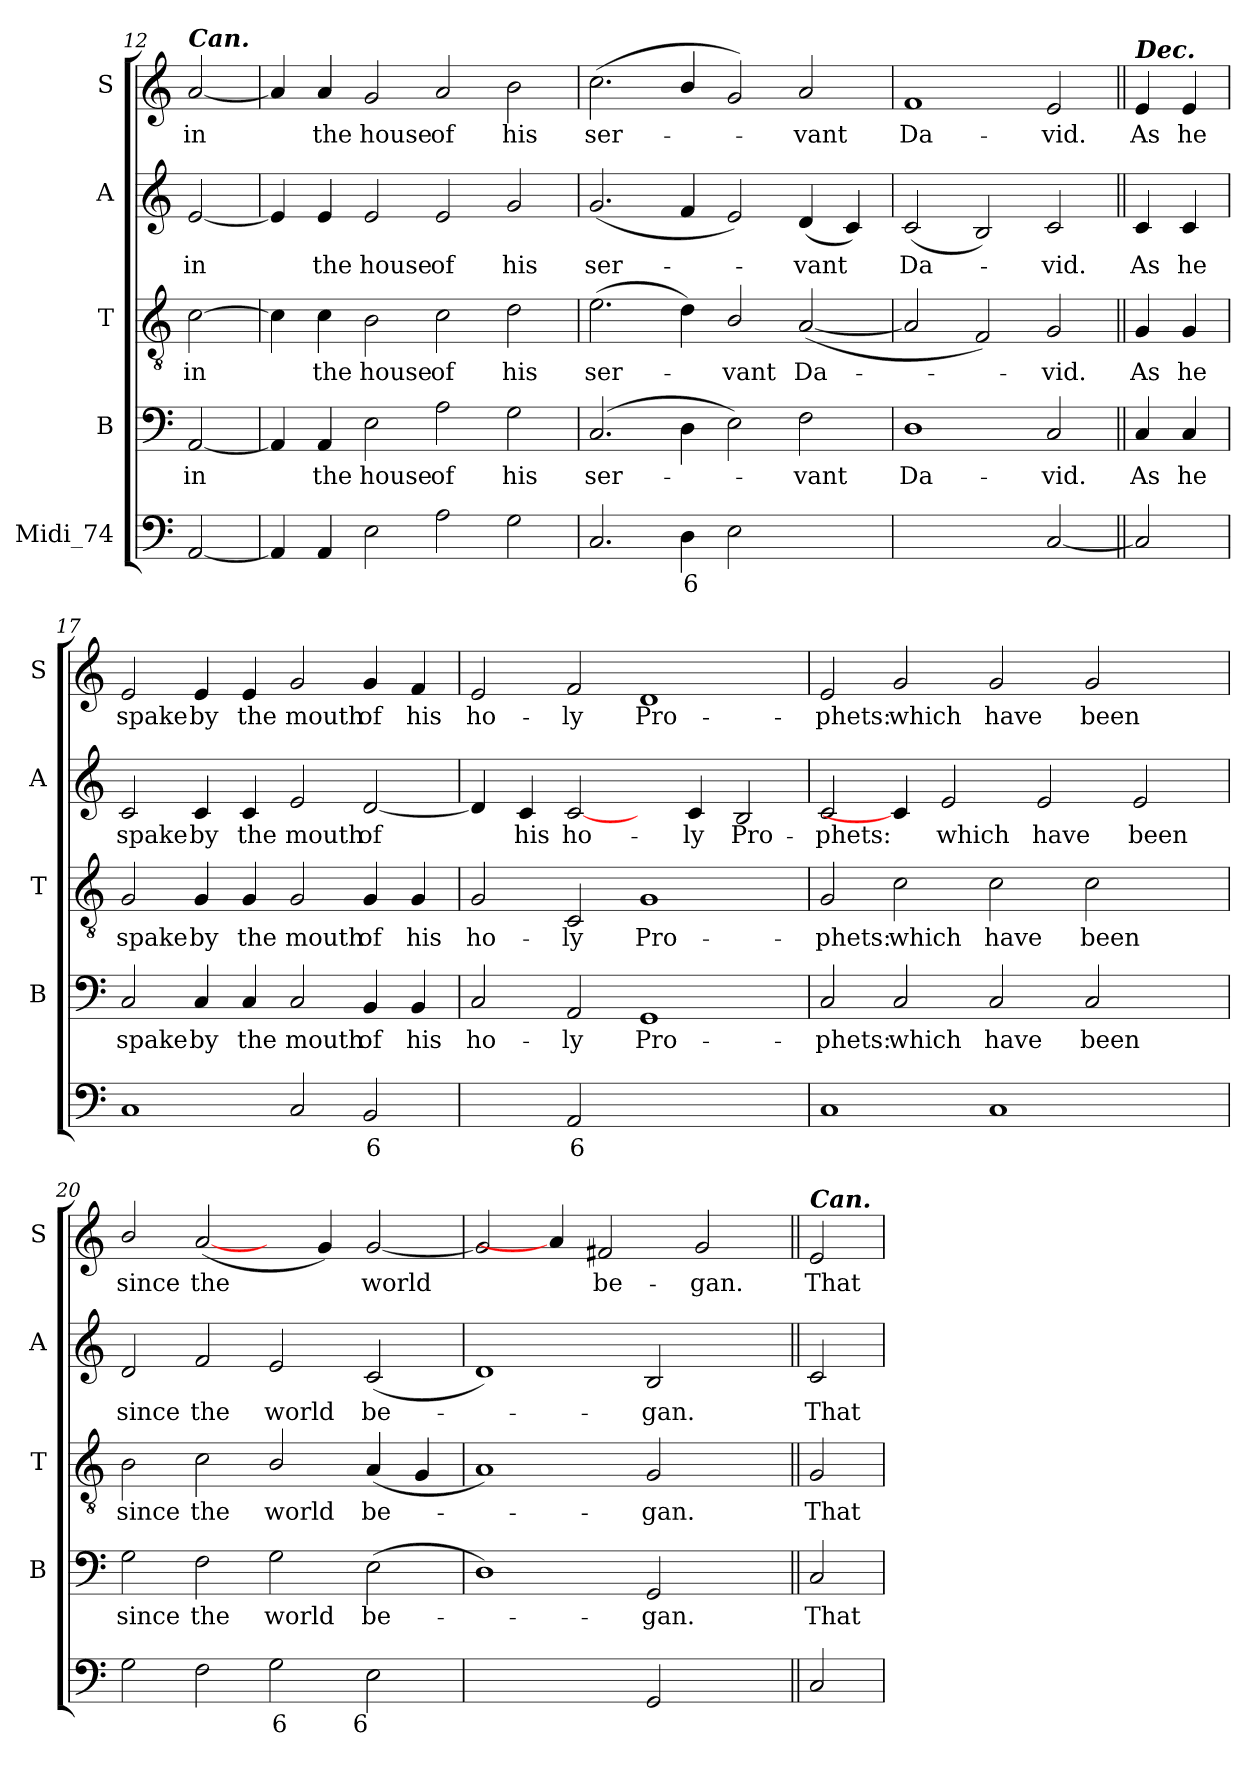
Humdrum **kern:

**kern	**text	**kern	**text	**kern	**text	**kern	**text	**kern	**text
*part5	*part5	*part4	*part4	*part3	*part3	*part2	*part2	*part1	*part1
*staff5	*staff5	*staff4	*staff4	*staff3	*staff3	*staff2	*staff2	*staff1	*staff1
*I"Midi_74	*	*I"B	*	*I"T	*	*I"A	*	*I"S	*
*	*	*I'B	*	*I'T	*	*I'A	*	*I'S	*
*clefF4	*	*clefF4	*	*clefGv2	*	*clefG2	*	*clefG2	*
*k[]	*	*k[]	*	*k[]	*	*k[]	*	*k[]	*
=12	=12	=12	=12	=12	=12	=12	=12	=12	=12
!	!	!	!	!	!	!	!	!LO:TX:a:Bi:t=Can.	!
!	!	!	!LO:LY:b	!	!LO:LY:b	!	!LO:LY:b	!	!LO:LY:b
[2AA/	.	[2AA/	in	[2c\	in	[2e/	in	[2a/	in
=13	=13	=13	=13	=13	=13	=13	=13	=13	=13
4AA/]	.	4AA/]	.	4c\]	.	4e/]	.	4a/]	.
!	!	!	!LO:LY:b	!	!LO:LY:b	!	!LO:LY:b	!	!LO:LY:b
4AA/	.	4AA/	the	4c\	the	4e/	the	4a/	the
!	!	!	!LO:LY:b	!	!LO:LY:b	!	!LO:LY:b	!	!LO:LY:b
2E\	.	2E\	house	2B\	house	2e/	house	2g/	house
!	!	!	!LO:LY:b	!	!LO:LY:b	!	!LO:LY:b	!	!LO:LY:b
2A\	.	2A\	of	2c\	of	2e/	of	2a/	of
!	!	!	!LO:LY:b	!	!LO:LY:b	!	!LO:LY:b	!	!LO:LY:b
2G\	.	2G\	his	2d\	his	2g/	his	2b\	his
=14	=14	=14	=14	=14	=14	=14	=14	=14	=14
!	!	!	!LO:LY:b	!	!LO:LY:b	!	!LO:LY:b	!	!LO:LY:b
2.C/	.	(>2.C/	ser-	(>2.e\	ser-	(<2.g/	ser-	(<2.cc\	ser-
!	!LO:LY:b	!	!	!	!	!	!	!	!
4D\	6	4D\	.	4d\)	.	4f/	.	4b/	.
!	!	!	!	!	!LO:LY:b	!	!	!	!
2E\	.	2E\)	.	2B/	vant	2e/)	.	2g/)	.
!	!LO:LY:b	!	!LO:LY:b	!	!LO:LY:b	!	!LO:LY:b	!	!LO:LY:b
[4F\yy	6	2F\	vant	(<[2A/	Da-	(<4d/	vant	2a/	vant
!	!LO:LY:b	!	!	!	!	!	!	!	!
4F\yy]	5	.	.	.	.	4c/)	.	.	.
!!LO:LB:g=z
=15	=15	=15	=15	=15	=15	=15	=15	=15	=15
!	!LO:LY:b	!	!LO:LY:b	!	!	!	!LO:LY:b	!	!LO:LY:b
[2D\yy	7	1D	Da-	2A/]	.	(<2c/	Da-	1f	Da-
!	!LO:LY:b	!	!	!	!	!	!	!	!
2D\yy]	6	.	.	2F/)	.	2B/)	.	.	.
!	!	!	!LO:LY:b	!	!LO:LY:b	!	!LO:LY:b	!	!LO:LY:b
[2C/	.	2C/	-vid.	2G/	vid.	2c/	vid.	2e/	-vid.
=16||	=16||	=16||	=16||	=16||	=16||	=16||	=16||	=16||	=16||
!	!	!	!	!	!	!	!	!LO:TX:a:Bi:t=Dec.	!
!	!	!	!LO:LY:b	!	!LO:LY:b	!	!LO:LY:b	!	!LO:LY:b
2C/]	.	4C/	As	4G/	As	4c/	As	4e/	As
!	!	!	!LO:LY:b	!	!LO:LY:b	!	!LO:LY:b	!	!LO:LY:b
.	.	4C/	he	4G/	he	4c/	he	4e/	he
=17	=17	=17	=17	=17	=17	=17	=17	=17	=17
!	!	!	!LO:LY:b	!	!LO:LY:b	!	!LO:LY:b	!	!LO:LY:b
1C	.	2C/	spake	2G/	spake	2c/	spake	2e/	spake
!	!	!	!LO:LY:b	!	!LO:LY:b	!	!LO:LY:b	!	!LO:LY:b
.	.	4C/	by	4G/	by	4c/	by	4e/	by
!	!	!	!LO:LY:b	!	!LO:LY:b	!	!LO:LY:b	!	!LO:LY:b
.	.	4C/	the	4G/	the	4c/	the	4e/	the
!	!	!	!LO:LY:b	!	!LO:LY:b	!	!LO:LY:b	!	!LO:LY:b
2C/	.	2C/	mouth	2G/	mouth	2e/	mouth	2g/	mouth
!	!LO:LY:b	!	!LO:LY:b	!	!LO:LY:b	!	!LO:LY:b	!	!LO:LY:b
2BB/	6	4BB/	of	4G/	of	[2d/	of	4g/	of
!	!	!	!LO:LY:b	!	!LO:LY:b	!	!	!	!LO:LY:b
.	.	4BB/	his	4G/	his	.	.	4f/	his
=18	=18	=18	=18	=18	=18	=18	=18	=18	=18
!	!LO:LY:b	!	!LO:LY:b	!	!LO:LY:b	!	!	!	!LO:LY:b
[4C/yy	9	2C/	ho-	2G/	ho-	4d/]	.	2e/	ho-
!	!LO:LY:b	!	!	!	!	!	!LO:LY:b	!	!
4C/yy]	8	.	.	.	.	4c/	his	.	.
!	!LO:LY:b	!	!LO:LY:b	!	!LO:LY:b	!	!LO:LY:b	!	!LO:LY:b
2AA/	6	2AA/	-ly	2C/	-ly	[2c/	ho-	2f/	-ly
!	!LO:LY:b	!	!LO:LY:b	!	!LO:LY:b	!	!	!	!LO:LY:b
[2GG/yy	4	1GG	Pro-	1G	Pro-	4ryy	.	1d	Pro-
!	!	!	!	!	!	!	!LO:LY:b	!	!
.	.	.	.	.	.	4c/	-ly	.	.
!	!LO:LY:b	!	!	!	!	!	!LO:LY:b	!	!
2GG/yy]	3	.	.	.	.	2B/	Pro-	.	.
=19	=19	=19	=19	=19	=19	=19	=19	=19	=19
!	!	!	!LO:LY:b	!	!LO:LY:b	!	!LO:LY:b	!	!LO:LY:b
1C	.	2C/	-phets:	2G/	-phets:	2c/	-phets:	2e/	-phets:
!	!	!	!LO:LY:b	!	!LO:LY:b	!	!	!	!LO:LY:b
.	.	2C/	which	2c\	which	4c/]	.	2g/	which
!	!	!	!	!	!	!	!LO:LY:b	!	!
.	.	.	.	.	.	2e/	which	.	.
!	!	!	!LO:LY:b	!	!LO:LY:b	!	!	!	!LO:LY:b
1C	.	2C/	have	2c\	have	.	.	2g/	have
!	!	!	!	!	!	!	!LO:LY:b	!	!
.	.	.	.	.	.	2e/	have	.	.
!	!	!	!LO:LY:b	!	!LO:LY:b	!	!	!	!LO:LY:b
.	.	2C/	been	2c\	been	.	.	2g/	been
!	!	!	!	!	!	!	!LO:LY:b	!	!
.	.	.	.	.	.	2e/	been	.	.
4ryy	.	4ryy	.	4ryy	.	.	.	4ryy	.
!!LO:LB:g=z
=20	=20	=20	=20	=20	=20	=20	=20	=20	=20
!	!	!	!LO:LY:b	!	!LO:LY:b	!	!LO:LY:b	!	!LO:LY:b
2G\	.	2G\	since	2B\	since	2d/	since	2b/	since
!	!	!	!LO:LY:b	!	!LO:LY:b	!	!LO:LY:b	!	!LO:LY:b
2F\	.	2F\	the	2c\	the	2f/	the	(<[2a/	the
!	!LO:LY:b	!	!LO:LY:b	!	!LO:LY:b	!	!LO:LY:b	!	!
2G\	6	2G\	world	2B/	world	2e/	world	4ryy	.
.	.	.	.	.	.	.	.	4g/)	.
!	!LO:LY:b	!	!LO:LY:b	!	!LO:LY:b	!	!LO:LY:b	!	!LO:LY:b
2E\	6	(>2E\	be-	(<4A/	be-	(<2c/	be-	[2g/	world
.	.	.	.	4G/	.	.	.	.	.
=21	=21	=21	=21	=21	=21	=21	=21	=21	=21
!	!LO:LY:b	!	!	!	!	!	!	!	!
[2D\yy	4	1D)	.	1A)	.	1d)	.	2g/]	.
!	!LO:LY:b	!	!	!	!	!	!	!	!
2D\yy]	3	.	.	.	.	.	.	4a/]	.
!	!	!	!	!	!	!	!	!	!LO:LY:b
.	.	.	.	.	.	.	.	2f#X/	be-
!	!	!	!LO:LY:b	!	!LO:LY:b	!	!LO:LY:b	!	!
2GG/	.	2GG/	gan.	2G/	gan.	2B/	gan.	.	.
!	!	!	!	!	!	!	!	!	!LO:LY:b
.	.	.	.	.	.	.	.	2g/	-gan.
4ryy	.	4ryy	.	4ryy	.	4ryy	.	.	.
=22||	=22||	=22||	=22||	=22||	=22||	=22||	=22||	=22||	=22||
!	!	!	!	!	!	!	!	!LO:TX:a:Bi:t=Can.	!
!	!	!	!LO:LY:b	!	!LO:LY:b	!	!LO:LY:b	!	!LO:LY:b
2C/	.	2C/	That	2G/	That	2c/	That	2e/	That
=	=	=	=	=	=	=	=	=	=
*-	*-	*-	*-	*-	*-	*-	*-	*-	*-
